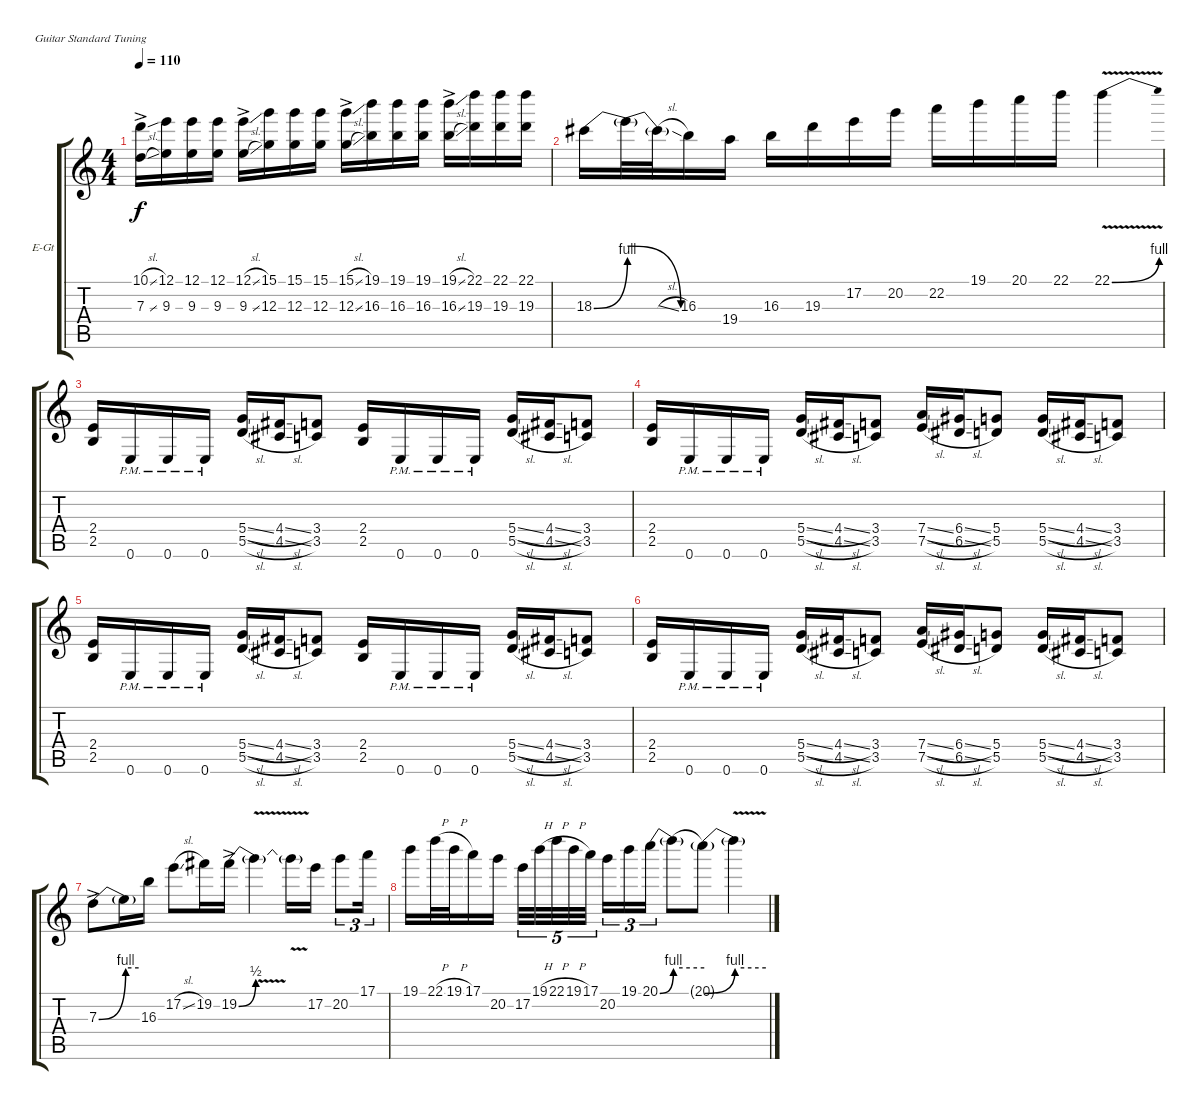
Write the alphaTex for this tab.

\bracketExtendMode groupsimilarinstruments
\firstSystemTrackNameOrientation horizontal
\otherSystemsTrackNameOrientation horizontal
\track ("Marty Friedman" "E-Gt") {instrument distortionguitar}
\staff {score tabs}
\tuning (E4 B3 G3 D3 A2 E2)
\ts (4 4)
\tempo 110
\clef g2
\ks c
(10.1{sl ac} 7.3{sl ac}).16{dy f} (12.1 9.3).16 (12.1 9.3).16 (12.1 9.3).16 (12.1{sl ac} 9.3{sl ac}).16 (15.1 12.3).16 (15.1 12.3).16 (15.1 12.3).16 (15.1{sl ac} 12.3{sl ac}).16 (19.1 16.3).16 (19.1 16.3).16 (19.1 16.3).16 (19.1{sl ac} 16.3{sl ac}).16 (22.1 19.3).16 (22.1 19.3).16 (22.1 19.3).16 |
18.3{be (bend 0 0 59.4 4)}.16 18.3{be (release 0 6 60 0) t}.32 18.3{sl t}.32 16.3.16 19.4.16 16.3.16 19.3.16 17.2.16 20.2.16 22.2.16 19.1.16 20.1.16 22.1.16 22.1{be (bend 0 0 15 4) v}.4 |
(2.4 2.5).16 0.6{pm}.16 0.6{pm}.16 0.6{pm}.16 (5.4{sl} 5.5{sl}).16 (4.4{sl} 4.5{sl}).16 (3.4 3.5).8 (2.4 2.5).16 0.6{pm}.16 0.6{pm}.16 0.6{pm}.16 (5.4{sl} 5.5{sl}).16 (4.4{sl} 4.5{sl}).16 (3.4 3.5).8 |
(2.4 2.5).16 0.6{pm}.16 0.6{pm}.16 0.6{pm}.16 (5.4{sl} 5.5{sl}).16 (4.4{sl} 4.5{sl}).16 (3.4 3.5).8 (7.4{sl} 7.5{sl}).16 (6.4{sl} 6.5{sl}).16 (5.4 5.5).8 (5.4{sl} 5.5{sl}).16 (4.4{sl} 4.5{sl}).16 (3.4 3.5).8 |
(2.4 2.5).16 0.6{pm}.16 0.6{pm}.16 0.6{pm}.16 (5.4{sl} 5.5{sl}).16 (4.4{sl} 4.5{sl}).16 (3.4 3.5).8 (2.4 2.5).16 0.6{pm}.16 0.6{pm}.16 0.6{pm}.16 (5.4{sl} 5.5{sl}).16 (4.4{sl} 4.5{sl}).16 (3.4 3.5).8 |
(2.4 2.5).16 0.6{pm}.16 0.6{pm}.16 0.6{pm}.16 (5.4{sl} 5.5{sl}).16 (4.4{sl} 4.5{sl}).16 (3.4 3.5).8 (7.4{sl} 7.5{sl}).16 (6.4{sl} 6.5{sl}).16 (5.4 5.5).8 (5.4{sl} 5.5{sl}).16 (4.4{sl} 4.5{sl}).16 (3.4 3.5).8 |
7.3{be (bend 0 0 60 4) ac}.8 7.3{be (hold 0 4 60 4) t}.16 16.3.16 17.2{sl}.8 19.2.16 19.2{be (bend 0 0 60 2) ac}.16 19.2{v t}.4 19.2{v t}.16 17.2.16 20.2.8{tu (3 2)} 17.1.16{tu (3 2)} |
19.1.16 22.1{h}.32 19.1{h}.32 17.1.16 20.2.16 17.2.32{tu (5 4)} 19.1{h}.32{tu (5 4)} 22.1{h}.32{tu (5 4)} 19.1{h}.32{tu (5 4)} 17.1.32{tu (5 4)} 20.2.16{tu (3 2)} 19.1.16{tu (3 2)} 20.1{be (bend 0 0 60 4)}.16{tu (3 2)} 20.1{be (hold 0 4 60 4) t}.8 20.1{be (bend 0 0 60 4) t}.8 20.1{be (hold 0 4 60 4) v t}.4
